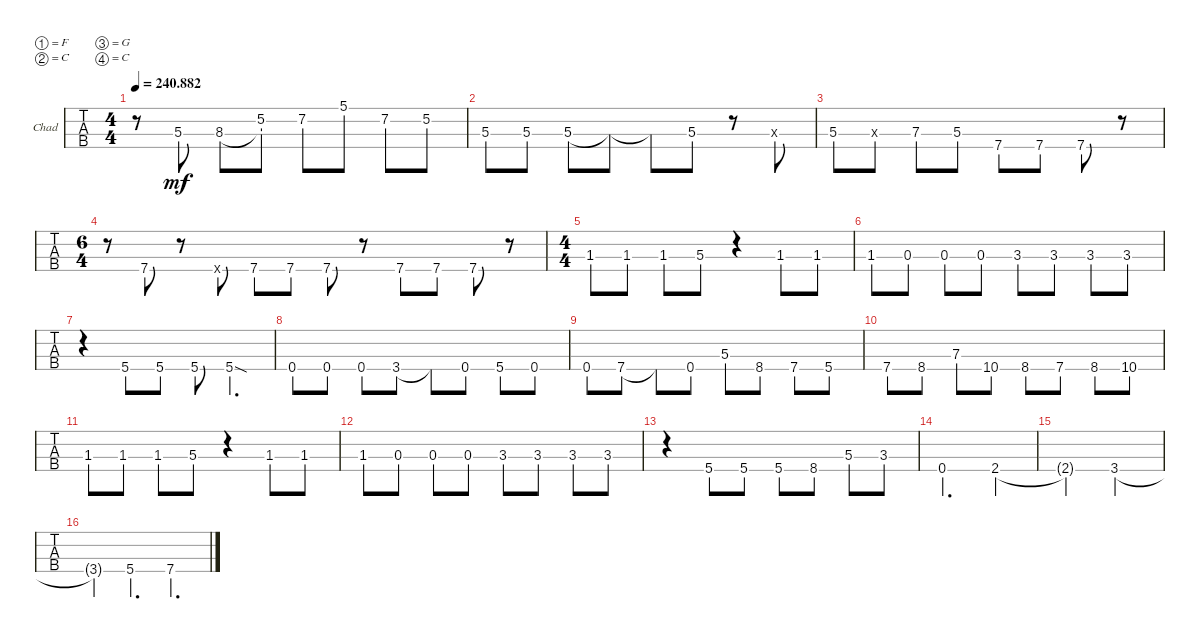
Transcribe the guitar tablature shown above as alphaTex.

\bracketExtendMode groupsimilarinstruments
\firstSystemTrackNameOrientation horizontal
\otherSystemsTrackNameOrientation horizontal
\track ("Doctor Lagorno" "Chad") {instrument electricbassfinger}
\staff {tabs}
\tuning (F2 C2 G1 C1)
\ts (4 4)
\tempo
240.882
\accidentals auto
\clef f4
\ottava regular
\simile none
\ks c
r.8{dy mf} 5.3.8 8.3.8 (8.3{ac t} 5.2{ac}).8 7.2{ac}.8 5.1{ac}.8 7.2{ac}.8 5.2.8 |
5.3.8 5.3.8 5.3.8 5.3{t}.8 5.3{t}.8 5.3.8 r.8 0.3{x}.8 |
5.3.8 0.3{x}.8 7.3.8 5.3.8 7.4.8 7.4.8 7.4.8 r.8 |
\ts (6 4)
r.8 7.4.8 r.8 0.4{x}.8 7.4.8 7.4.8 7.4.8 r.8 7.4.8 7.4.8 7.4.8 r.8 |
\ts (4 4)
1.3.8 1.3.8 1.3.8 5.3.8 r.4 1.3.8 1.3.8 |
1.3.8 0.3.8 0.3.8 0.3.8 3.3.8 3.3.8 3.3.8 3.3.8 |
r.4 5.4.8 5.4.8 5.4.8 5.4{sod}.4{d} |
0.4.8 0.4.8 0.4.8 3.4.8 3.4{t}.8 0.4.8 5.4.8 0.4.8 |
0.4.8 7.4.8 7.4{t}.8 0.4.8 5.3.8 8.4.8 7.4.8 5.4.8 |
7.4.8 8.4.8 7.3.8 10.4.8 8.4.8 7.4.8 8.4.8 10.4.8 |
1.3.8 1.3.8 1.3.8 5.3.8 r.4 1.3.8 1.3.8 |
1.3.8 0.3.8 0.3.8 0.3.8 3.3.8 3.3.8 3.3.8 3.3.8 |
r.4 5.4.8 5.4.8 5.4.8 8.4.8 5.3.8 3.3.8 |
0.4.2{d} 2.4.4 |
2.4{t}.2 3.4.2 |
3.4{t}.4 5.4.4{d} 7.4.4{d}
